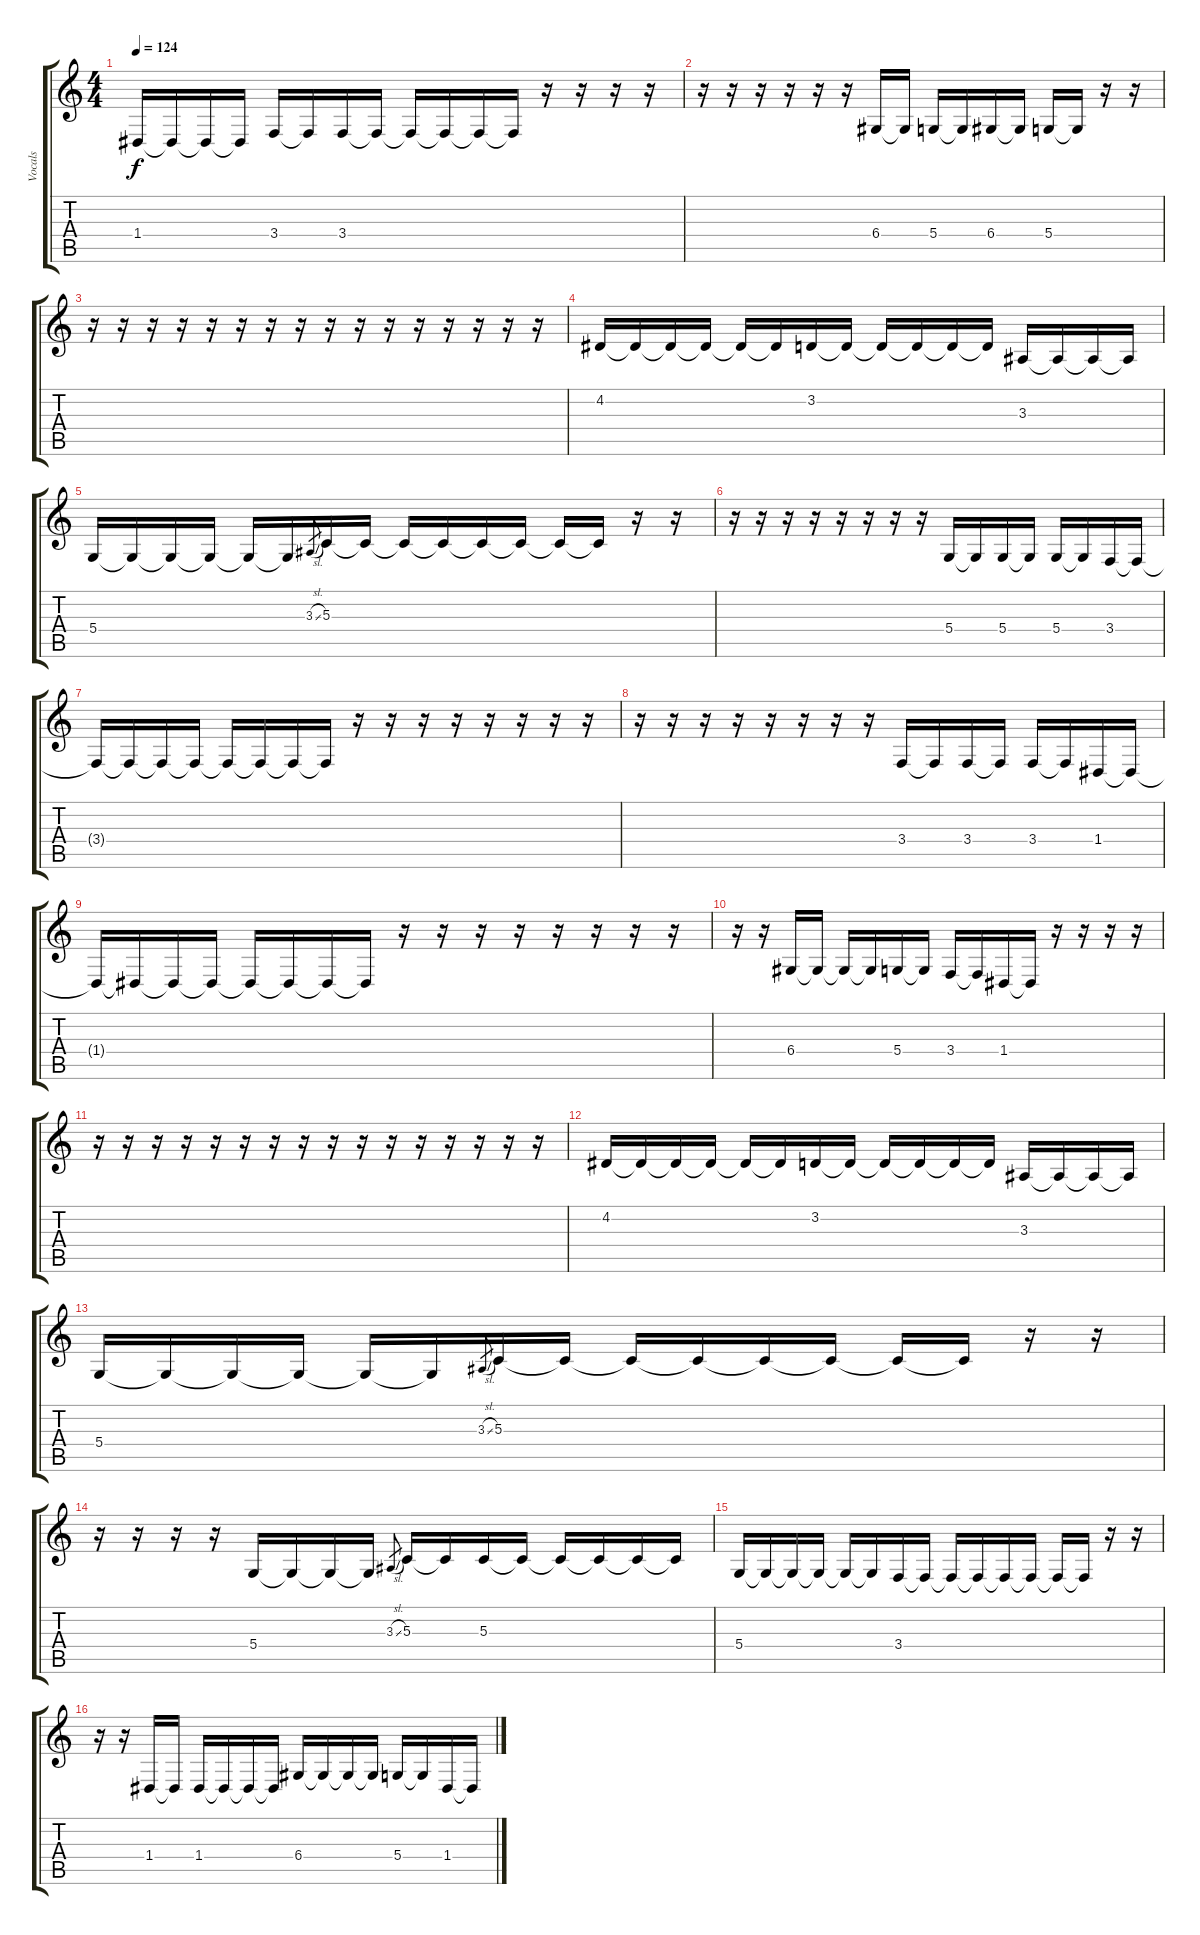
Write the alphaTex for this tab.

\track ("Vocals" "Vocals") {instrument trumpet}
\staff {score tabs}
\tuning (E4 B3 G3 D3 A2 E2) {hide}
\ts (4 4)
\tempo 124
\clef g2
\ks c
1.4{t}.16{dy f} 1.4{t}.16 1.4{t}.16 1.4{t}.16 3.4.16 3.4{t}.16 3.4.16 3.4{t}.16 3.4{t}.16 3.4{t}.16 3.4{t}.16 3.4{t}.16 r.16 r.16 r.16 r.16 |
r.16 r.16 r.16 r.16 r.16 r.16 6.4.16 6.4{t}.16 5.4.16 5.4{t}.16 6.4.16 6.4{t}.16 5.4.16 5.4{t}.16 r.16 r.16 |
r.16 r.16 r.16 r.16 r.16 r.16 r.16 r.16 r.16 r.16 r.16 r.16 r.16 r.16 r.16 r.16 |
4.2.16 4.2{t}.16 4.2{t}.16 4.2{t}.16 4.2{t}.16 4.2{t}.16 3.2.16 3.2{t}.16 3.2{t}.16 3.2{t}.16 3.2{t}.16 3.2{t}.16 3.3.16 3.3{t}.16 3.3{t}.16 3.3{t}.16 |
5.4.16 5.4{t}.16 5.4{t}.16 5.4{t}.16 5.4{t}.16 5.4{t}.16 3.3{sl}.8{gr} 5.3.16 5.3{t}.16 5.3{t}.16 5.3{t}.16 5.3{t}.16 5.3{t}.16 5.3{t}.16 5.3{t}.16 r.16 r.16 |
r.16 r.16 r.16 r.16 r.16 r.16 r.16 r.16 5.4.16 5.4{t}.16 5.4.16 5.4{t}.16 5.4.16 5.4{t}.16 3.4.16 3.4{t}.16 |
3.4{t}.16 3.4{t}.16 3.4{t}.16 3.4{t}.16 3.4{t}.16 3.4{t}.16 3.4{t}.16 3.4{t}.16 r.16 r.16 r.16 r.16 r.16 r.16 r.16 r.16 |
r.16 r.16 r.16 r.16 r.16 r.16 r.16 r.16 3.4.16 3.4{t}.16 3.4.16 3.4{t}.16 3.4.16 3.4{t}.16 1.4.16 1.4{t}.16 |
1.4{t}.16 1.4{t}.16 1.4{t}.16 1.4{t}.16 1.4{t}.16 1.4{t}.16 1.4{t}.16 1.4{t}.16 r.16 r.16 r.16 r.16 r.16 r.16 r.16 r.16 |
r.16 r.16 6.4.16 6.4{t}.16 6.4{t}.16 6.4{t}.16 5.4.16 5.4{t}.16 3.4.16 3.4{t}.16 1.4.16 1.4{t}.16 r.16 r.16 r.16 r.16 |
r.16 r.16 r.16 r.16 r.16 r.16 r.16 r.16 r.16 r.16 r.16 r.16 r.16 r.16 r.16 r.16 |
4.2.16 4.2{t}.16 4.2{t}.16 4.2{t}.16 4.2{t}.16 4.2{t}.16 3.2.16 3.2{t}.16 3.2{t}.16 3.2{t}.16 3.2{t}.16 3.2{t}.16 3.3.16 3.3{t}.16 3.3{t}.16 3.3{t}.16 |
5.4.16 5.4{t}.16 5.4{t}.16 5.4{t}.16 5.4{t}.16 5.4{t}.16 3.3{sl}.8{gr} 5.3.16 5.3{t}.16 5.3{t}.16 5.3{t}.16 5.3{t}.16 5.3{t}.16 5.3{t}.16 5.3{t}.16 r.16 r.16 |
r.16 r.16 r.16 r.16 5.4.16 5.4{t}.16 5.4{t}.16 5.4{t}.16 3.3{sl}.8{gr} 5.3.16 5.3{t}.16 5.3.16 5.3{t}.16 5.3{t}.16 5.3{t}.16 5.3{t}.16 5.3{t}.16 |
5.4.16 5.4{t}.16 5.4{t}.16 5.4{t}.16 5.4{t}.16 5.4{t}.16 3.4.16 3.4{t}.16 3.4{t}.16 3.4{t}.16 3.4{t}.16 3.4{t}.16 3.4{t}.16 3.4{t}.16 r.16 r.16 |
r.16 r.16 1.4.16 1.4{t}.16 1.4.16 1.4{t}.16 1.4{t}.16 1.4{t}.16 6.4.16 6.4{t}.16 6.4{t}.16 6.4{t}.16 5.4.16 5.4{t}.16 1.4.16 1.4{t}.16
